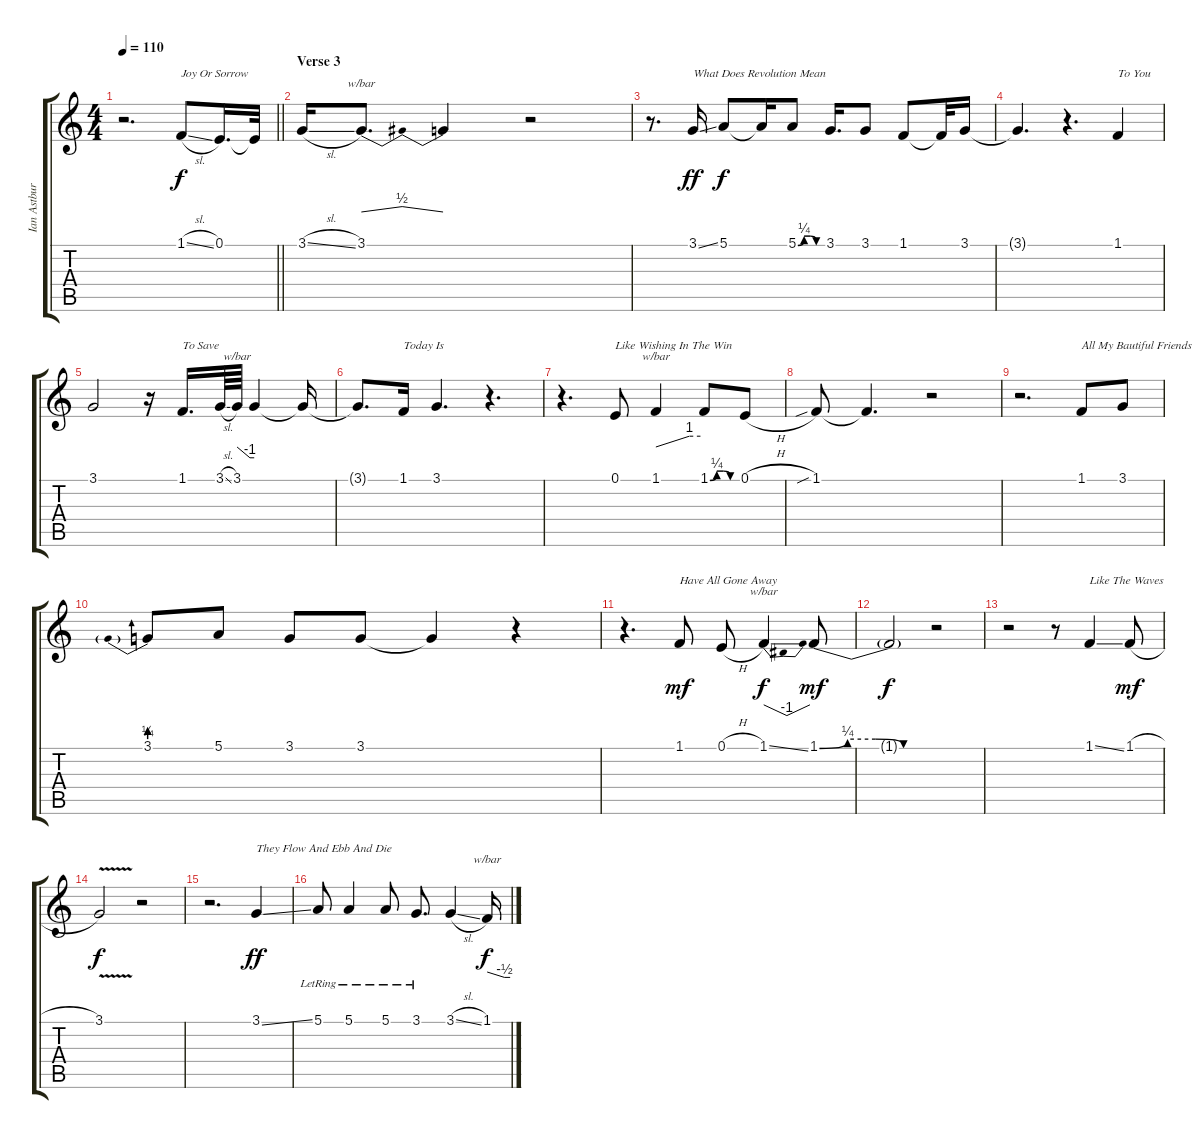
\track ("Ian Astbury - Vocal" "Ian Astbur") {instrument synthbrass1}
\staff {score tabs}
\tuning (E4 B3 G3 D3 A2 E2) {hide}
\ts (4 4)
\tempo 110
\clef g2
\barLineRight lightlight
\ks c
r.2{d dy mf} 1.1{sl}.8{txt "Joy Or Sorrow" dy f} 0.1.16{d} 0.1{t}.32 |
\section ("" "Verse 3")
3.1{sl}.16 3.1.8{d tbe (dip default 0 0 30 2 60 0)} 3.1{t}.4 r.2 |
r.8{d} 3.1{ss}.16{txt "What Does Revolution Mean" dy ff} 5.1.8{dy f} 5.1{t}.16 5.1{be (custom 0 0 15 1 30 1 45 0 60 0)}.8 3.1.16{d} 3.1.8 1.1.8 1.1{t}.32 3.1.16 |
3.1{t}.4{d} r.4{d} 1.1.4{txt "To You"} |
3.1.2 r.16 1.1.16{d txt "To Save"} 3.1{sl}.64 3.1.64{tbe (custom default 0 0 45 -4 60 -4)} 3.1{t}.4 3.1{t}.16 |
3.1{t}.8{d} 1.1.16{txt "Today Is"} 3.1.4{d} r.4{d} |
r.4{d} 0.1.8{txt "Like Wishing In The Win"} 1.1.4{tbe (custom default 0 0 45 4 60 4)} 1.1{be (custom 0 0 15 1 30 1 45 0 60 0)}.8 0.1{h}.8 |
1.1{sib}.8 1.1{t}.4{d} r.2 |
r.2{d} 1.1.8{txt "All My Bautiful Friends"} 3.1.8 |
3.1{be (prebend 0 1 60 1)}.8 5.1.8 3.1.8 3.1.8 3.1{t}.4 r.4 |
r.4{d} 1.1.8{txt "Have All Gone Away" dy mf} 0.1{h}.8 1.1{ss}.4{tbe (dip default 0 0 30 -4 60 0) dy f} 1.1{be (custom 0 0 15 1 30 1 45 0 60 0)}.8{dy mf} |
1.1{t}.2{dy f} r.2 |
r.2 r.8 1.1{ss}.4{txt "Like The Waves"} 1.1{h}.8{dy mf} |
3.1{v}.2{dy f} r.2 |
r.2{d} 3.1{ss}.4{txt "They Flow And Ebb And Die" dy ff} |
5.1{lr}.8 5.1{lr}.4 5.1{lr}.8 3.1{lr}.8{d} 3.1{sl}.4 1.1.16{tbe (custom default 0 0 45 -2 60 -2) dy f}
